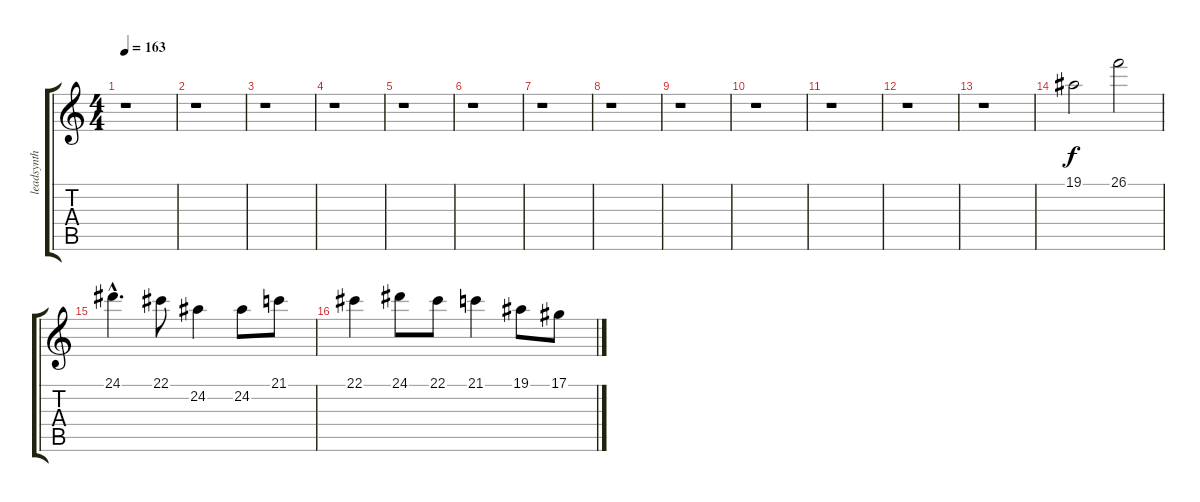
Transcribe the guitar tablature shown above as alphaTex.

\track ("leadsynth" "leadsynth") {instrument stringensemble1}
\staff {score tabs}
\tuning (Eb4 Bb3 Gb3 Db3 Ab2 Eb2) {hide}
\ts (4 4)
\tempo 163
\clef g2
\ks c
r.1{dy f} |
r.1 |
r.1 |
r.1 |
r.1 |
r.1 |
r.1 |
r.1 |
r.1 |
r.1 |
r.1 |
r.1 |
r.1 |
19.1.2 26.1.2 |
24.1{hac}.4{d} 22.1.8 24.2.4 24.2.8 21.1.8 |
22.1.4 24.1.8 22.1.8 21.1.4 19.1.8 17.1.8
